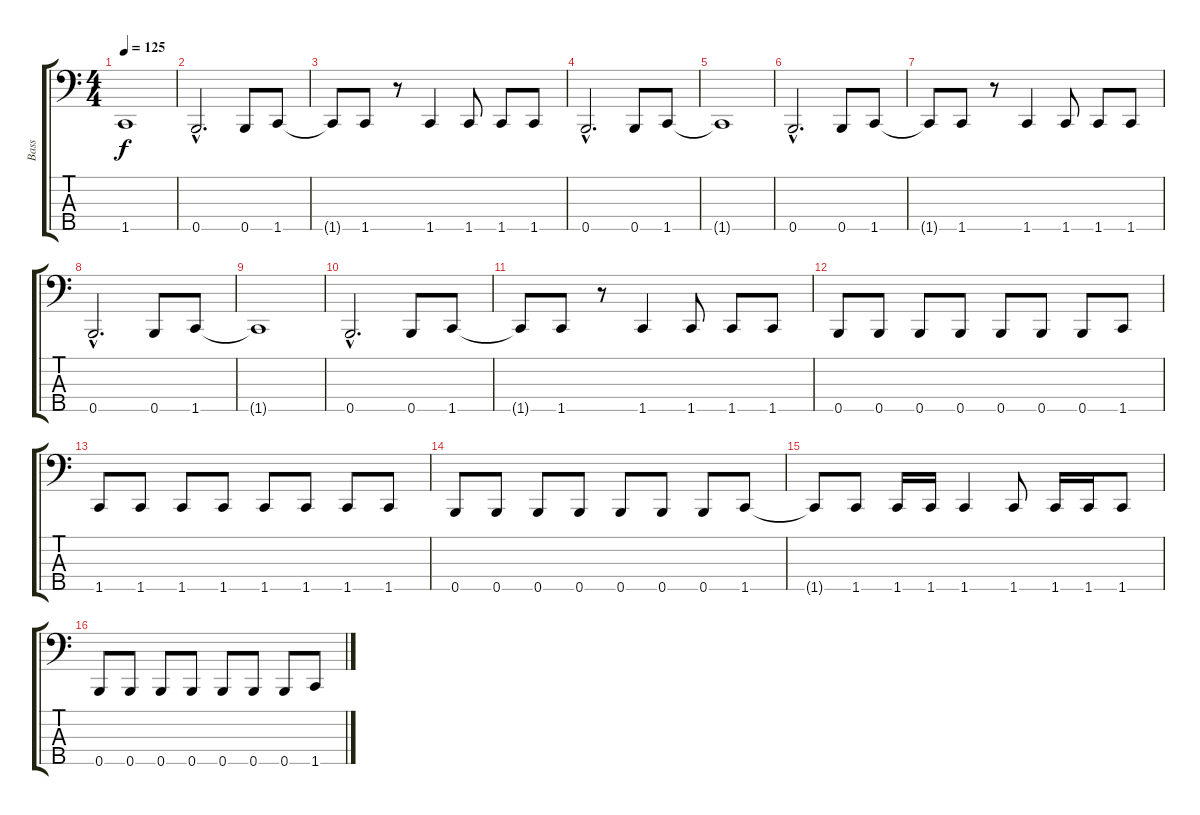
\track ("Bass" "Bass") {instrument electricbasspick}
\staff {score tabs}
\tuning (G2 D2 A1 E1 B0) {hide}
\ts (4 4)
\tempo 125
\clef f4
\ks c
1.5{t}.1{dy f} |
0.5{hac}.2{d} 0.5.8 1.5.8 |
1.5{t}.8 1.5.8 r.8 1.5.4 1.5.8 1.5.8 1.5.8 |
0.5{hac}.2{d} 0.5.8 1.5.8 |
1.5{t}.1 |
0.5{hac}.2{d} 0.5.8 1.5.8 |
1.5{t}.8 1.5.8 r.8 1.5.4 1.5.8 1.5.8 1.5.8 |
0.5{hac}.2{d} 0.5.8 1.5.8 |
1.5{t}.1 |
0.5{hac}.2{d} 0.5.8 1.5.8 |
1.5{t}.8 1.5.8 r.8 1.5.4 1.5.8 1.5.8 1.5.8 |
\section ("" "")
0.5.8 0.5.8 0.5.8 0.5.8 0.5.8 0.5.8 0.5.8 1.5.8 |
1.5.8 1.5.8 1.5.8 1.5.8 1.5.8 1.5.8 1.5.8 1.5.8 |
0.5.8 0.5.8 0.5.8 0.5.8 0.5.8 0.5.8 0.5.8 1.5.8 |
1.5{t}.8 1.5.8 1.5.16 1.5.16 1.5.4 1.5.8 1.5.16 1.5.16 1.5.8 |
0.5.8 0.5.8 0.5.8 0.5.8 0.5.8 0.5.8 0.5.8 1.5.8
